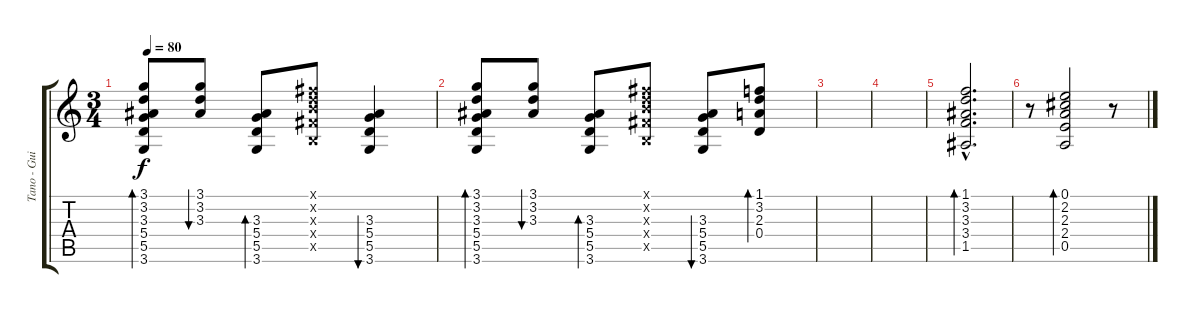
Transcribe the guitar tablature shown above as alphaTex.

\track ("Tano - Guitarra Rítmica" "Tano - Gui") {instrument acousticguitarnylon}
\staff {score tabs}
\tuning (E4 B3 G3 D3 A2 E2) {hide}
\ts (3 4)
\tempo 80
\clef g2
\ks c
(3.1 3.2 3.3 5.4 5.5 3.6).8{bd 120 dy f} (3.1 3.2 3.3).8{bu 60} (3.3 5.4 5.5 3.6).8{bd 60} (2.1{x} 3.2{x} 4.3{x} 4.4{x} 2.5{x}).8 (3.3 5.4 5.5 3.6).4{bu 120} |
(3.1 3.2 3.3 5.4 5.5 3.6).8{bd 120} (3.1 3.2 3.3).8{bu 60} (3.3 5.4 5.5 3.6).8{bd 60} (2.1{x} 3.2{x} 4.3{x} 4.4{x} 2.5{x}).8 (3.3 5.4 5.5 3.6).8{bu 120} (1.1 3.2 2.3 0.4).8{bd 60 volume 16} |
|
|
(1.1{hac} 3.2{hac} 3.3{hac} 3.4{hac} 1.5{hac}).2{d bd 120 volume 14} |
r.8 (0.1 2.2 2.3 2.4 0.5).2{bd 120 volume 14} r.8
